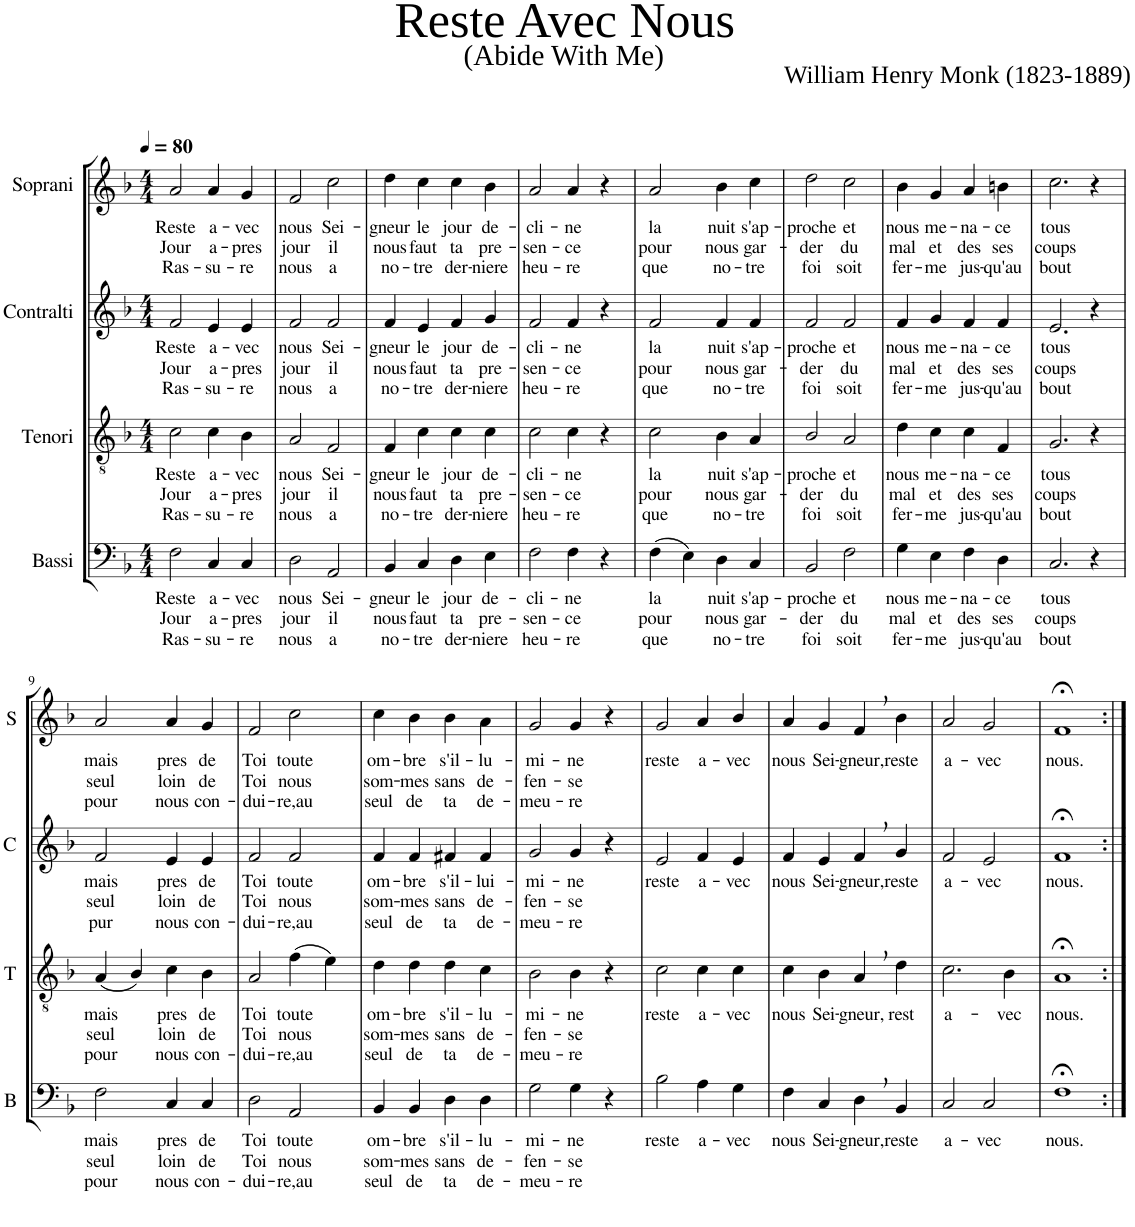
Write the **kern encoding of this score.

**kern	**text	**text	**text	**kern	**text	**text	**text	**kern	**text	**text	**text	**kern	**text	**text	**text
*part4	*part4	*part4	*part4	*part3	*part3	*part3	*part3	*part2	*part2	*part2	*part2	*part1	*part1	*part1	*part1
*staff4	*staff4	*staff4	*staff4	*staff3	*staff3	*staff3	*staff3	*staff2	*staff2	*staff2	*staff2	*staff1	*staff1	*staff1	*staff1
*I"Bassi	*	*	*	*I"Tenori	*	*	*	*I"Contralti	*	*	*	*I"Soprani	*	*	*
*I'B	*	*	*	*I'T	*	*	*	*I'C	*	*	*	*I'S	*	*	*
*clefF4	*	*	*	*clefGv2	*	*	*	*clefG2	*	*	*	*clefG2	*	*	*
*	*	*	*	*	*	*	*	*	*	*	*	*Trd1c2	*	*	*
*k[b-]	*	*	*	*k[b-]	*	*	*	*k[b-]	*	*	*	*k[b-]	*	*	*
*M4/4	*	*	*	*M4/4	*	*	*	*M4/4	*	*	*	*M4/4	*	*	*
*MM80	*	*	*	*MM80	*	*	*	*MM80	*	*	*	*MM80	*	*	*
=1	=1	=1	=1	=1	=1	=1	=1	=1	=1	=1	=1	=1	=1	=1	=1
!	!LO:LY:b	!LO:LY:b	!LO:LY:b	!	!LO:LY:b	!LO:LY:b	!LO:LY:b	!	!LO:LY:b	!LO:LY:b	!LO:LY:b	!	!LO:LY:b	!LO:LY:b	!LO:LY:b
2F\	Reste	Jour	Ras-	2c\	Reste	Jour	Ras-	2f/	Reste	Jour	Ras-	2a/	Reste	Jour	Ras-
!	!LO:LY:b	!LO:LY:b	!LO:LY:b	!	!LO:LY:b	!LO:LY:b	!LO:LY:b	!	!LO:LY:b	!LO:LY:b	!LO:LY:b	!	!LO:LY:b	!LO:LY:b	!LO:LY:b
4C/	a-	a-	-su-	4c\	a-	a-	-su-	4e/	a-	a-	-su-	4a/	a-	a-	-su-
!	!LO:LY:b	!LO:LY:b	!LO:LY:b	!	!LO:LY:b	!LO:LY:b	!LO:LY:b	!	!LO:LY:b	!LO:LY:b	!LO:LY:b	!	!LO:LY:b	!LO:LY:b	!LO:LY:b
4C/	-vec	-pres	-re	4B-\	-vec	-pres	-re	4e/	-vec	-pres	-re	4g/	-vec	-pres	-re
=2	=2	=2	=2	=2	=2	=2	=2	=2	=2	=2	=2	=2	=2	=2	=2
!	!LO:LY:b	!LO:LY:b	!LO:LY:b	!	!LO:LY:b	!LO:LY:b	!LO:LY:b	!	!LO:LY:b	!LO:LY:b	!LO:LY:b	!	!LO:LY:b	!LO:LY:b	!LO:LY:b
2D\	nous	jour	nous	2A/	nous	jour	nous	2f/	nous	jour	nous	2f/	nous	jour	nous
!	!LO:LY:b	!LO:LY:b	!LO:LY:b	!	!LO:LY:b	!LO:LY:b	!LO:LY:b	!	!LO:LY:b	!LO:LY:b	!LO:LY:b	!	!LO:LY:b	!LO:LY:b	!LO:LY:b
2AA/	Sei-	il	a	2F/	Sei-	il	a	2f/	Sei-	il	a	2cc\	Sei-	il	a
=3	=3	=3	=3	=3	=3	=3	=3	=3	=3	=3	=3	=3	=3	=3	=3
!	!LO:LY:b	!LO:LY:b	!LO:LY:b	!	!LO:LY:b	!LO:LY:b	!LO:LY:b	!	!LO:LY:b	!LO:LY:b	!LO:LY:b	!	!LO:LY:b	!LO:LY:b	!LO:LY:b
4BB-/	-gneur	nous	no-	4F/	-gneur	nous	no-	4f/	-gneur	nous	no-	4dd\	-gneur	nous	no-
!	!LO:LY:b	!LO:LY:b	!LO:LY:b	!	!LO:LY:b	!LO:LY:b	!LO:LY:b	!	!LO:LY:b	!LO:LY:b	!LO:LY:b	!	!LO:LY:b	!LO:LY:b	!LO:LY:b
4C/	le	faut	-tre	4c\	le	faut	-tre	4e/	le	faut	-tre	4cc\	le	faut	-tre
!	!LO:LY:b	!LO:LY:b	!LO:LY:b	!	!LO:LY:b	!LO:LY:b	!LO:LY:b	!	!LO:LY:b	!LO:LY:b	!LO:LY:b	!	!LO:LY:b	!LO:LY:b	!LO:LY:b
4D\	jour	ta	der-	4c\	jour	ta	der-	4f/	jour	ta	der-	4cc\	jour	ta	der-
!	!LO:LY:b	!LO:LY:b	!LO:LY:b	!	!LO:LY:b	!LO:LY:b	!LO:LY:b	!	!LO:LY:b	!LO:LY:b	!LO:LY:b	!	!LO:LY:b	!LO:LY:b	!LO:LY:b
4E\	de-	pre-	-niere	4c\	de-	pre-	-niere	4g/	de-	pre-	-niere	4b-\	de-	pre-	-niere
=4	=4	=4	=4	=4	=4	=4	=4	=4	=4	=4	=4	=4	=4	=4	=4
!	!LO:LY:b	!LO:LY:b	!LO:LY:b	!	!LO:LY:b	!LO:LY:b	!LO:LY:b	!	!LO:LY:b	!LO:LY:b	!LO:LY:b	!	!LO:LY:b	!LO:LY:b	!LO:LY:b
2F\	-cli-	-sen-	heu-	2c\	-cli-	-sen-	heu-	2f/	-cli-	-sen-	heu-	2a/	-cli-	-sen-	heu-
!	!LO:LY:b	!LO:LY:b	!LO:LY:b	!	!LO:LY:b	!LO:LY:b	!LO:LY:b	!	!LO:LY:b	!LO:LY:b	!LO:LY:b	!	!LO:LY:b	!LO:LY:b	!LO:LY:b
4F\	-ne	-ce	-re	4c\	-ne	-ce	-re	4f/	-ne	-ce	-re	4a/	-ne	-ce	-re
4r	.	.	.	4r	.	.	.	4r	.	.	.	4r	.	.	.
=5	=5	=5	=5	=5	=5	=5	=5	=5	=5	=5	=5	=5	=5	=5	=5
!	!LO:LY:b	!LO:LY:b	!LO:LY:b	!	!LO:LY:b	!LO:LY:b	!LO:LY:b	!	!LO:LY:b	!LO:LY:b	!LO:LY:b	!	!LO:LY:b	!LO:LY:b	!LO:LY:b
(4F\	la	pour	que	2c\	la	pour	que	2f/	la	pour	que	2a/	la	pour	que
4E\)	.	.	.	.	.	.	.	.	.	.	.	.	.	.	.
!	!LO:LY:b	!LO:LY:b	!LO:LY:b	!	!LO:LY:b	!LO:LY:b	!LO:LY:b	!	!LO:LY:b	!LO:LY:b	!LO:LY:b	!	!LO:LY:b	!LO:LY:b	!LO:LY:b
4D\	nuit	nous	no-	4B-\	nuit	nous	no-	4f/	nuit	nous	no-	4b-\	nuit	nous	no-
!	!LO:LY:b	!LO:LY:b	!LO:LY:b	!	!LO:LY:b	!LO:LY:b	!LO:LY:b	!	!LO:LY:b	!LO:LY:b	!LO:LY:b	!	!LO:LY:b	!LO:LY:b	!LO:LY:b
4C/	s'ap-	gar-	-tre	4A/	s'ap-	gar-	-tre	4f/	s'ap-	gar-	-tre	4cc\	s'ap-	gar-	-tre
=6	=6	=6	=6	=6	=6	=6	=6	=6	=6	=6	=6	=6	=6	=6	=6
!	!LO:LY:b	!LO:LY:b	!LO:LY:b	!	!LO:LY:b	!LO:LY:b	!LO:LY:b	!	!LO:LY:b	!LO:LY:b	!LO:LY:b	!	!LO:LY:b	!LO:LY:b	!LO:LY:b
2BB-/	-proche	-der	foi	2B-/	-proche	-der	foi	2f/	-proche	-der	foi	2dd\	-proche	-der	foi
!	!LO:LY:b	!LO:LY:b	!LO:LY:b	!	!LO:LY:b	!LO:LY:b	!LO:LY:b	!	!LO:LY:b	!LO:LY:b	!LO:LY:b	!	!LO:LY:b	!LO:LY:b	!LO:LY:b
2F\	et	du	soit	2A/	et	du	soit	2f/	et	du	soit	2cc\	et	du	soit
=7	=7	=7	=7	=7	=7	=7	=7	=7	=7	=7	=7	=7	=7	=7	=7
!	!LO:LY:b	!LO:LY:b	!LO:LY:b	!	!LO:LY:b	!LO:LY:b	!LO:LY:b	!	!LO:LY:b	!LO:LY:b	!LO:LY:b	!	!LO:LY:b	!LO:LY:b	!LO:LY:b
4G\	nous	mal	fer-	4d\	nous	mal	fer-	4f/	nous	mal	fer-	4b-\	nous	mal	fer-
!	!LO:LY:b	!LO:LY:b	!LO:LY:b	!	!LO:LY:b	!LO:LY:b	!LO:LY:b	!	!LO:LY:b	!LO:LY:b	!LO:LY:b	!	!LO:LY:b	!LO:LY:b	!LO:LY:b
4E\	me-	et	-me	4c\	me-	et	-me	4g/	me-	et	-me	4g/	me-	et	-me
!	!LO:LY:b	!LO:LY:b	!LO:LY:b	!	!LO:LY:b	!LO:LY:b	!LO:LY:b	!	!LO:LY:b	!LO:LY:b	!LO:LY:b	!	!LO:LY:b	!LO:LY:b	!LO:LY:b
4F\	-na-	des	jus-	4c\	-na-	des	jus-	4f/	-na-	des	jus-	4a/	-na-	des	jus-
!	!LO:LY:b	!LO:LY:b	!LO:LY:b	!	!LO:LY:b	!LO:LY:b	!LO:LY:b	!	!LO:LY:b	!LO:LY:b	!LO:LY:b	!	!LO:LY:b	!LO:LY:b	!LO:LY:b
4D\	-ce	ses	-qu'au	4F/	-ce	ses	-qu'au	4f/	-ce	ses	-qu'au	4bn\	-ce	ses	-qu'au
=8	=8	=8	=8	=8	=8	=8	=8	=8	=8	=8	=8	=8	=8	=8	=8
!	!LO:LY:b	!LO:LY:b	!LO:LY:b	!	!LO:LY:b	!LO:LY:b	!LO:LY:b	!	!LO:LY:b	!LO:LY:b	!LO:LY:b	!	!LO:LY:b	!LO:LY:b	!LO:LY:b
2.C/	tous	coups	bout	2.G/	tous	coups	bout	2.e/	tous	coups	bout	2.cc\	tous	coups	bout
4r	.	.	.	4r	.	.	.	4r	.	.	.	4r	.	.	.
!!LO:LB:g=z
=9	=9	=9	=9	=9	=9	=9	=9	=9	=9	=9	=9	=9	=9	=9	=9
!	!LO:LY:b	!LO:LY:b	!LO:LY:b	!	!LO:LY:b	!LO:LY:b	!LO:LY:b	!	!LO:LY:b	!LO:LY:b	!LO:LY:b	!	!LO:LY:b	!LO:LY:b	!LO:LY:b
2F\	mais	seul	pour	(4A/	mais	seul	pour	2f/	mais	seul	pur	2a/	mais	seul	pour
.	.	.	.	4B-/)	.	.	.	.	.	.	.	.	.	.	.
!	!LO:LY:b	!LO:LY:b	!LO:LY:b	!	!LO:LY:b	!LO:LY:b	!LO:LY:b	!	!LO:LY:b	!LO:LY:b	!LO:LY:b	!	!LO:LY:b	!LO:LY:b	!LO:LY:b
4C/	pres	loin	nous	4c\	pres	loin	nous	4e/	pres	loin	nous	4a/	pres	loin	nous
!	!LO:LY:b	!LO:LY:b	!LO:LY:b	!	!LO:LY:b	!LO:LY:b	!LO:LY:b	!	!LO:LY:b	!LO:LY:b	!LO:LY:b	!	!LO:LY:b	!LO:LY:b	!LO:LY:b
4C/	de	de	con-	4B-\	de	de	con-	4e/	de	de	con-	4g/	de	de	con-
=10	=10	=10	=10	=10	=10	=10	=10	=10	=10	=10	=10	=10	=10	=10	=10
!	!LO:LY:b	!LO:LY:b	!LO:LY:b	!	!LO:LY:b	!LO:LY:b	!LO:LY:b	!	!LO:LY:b	!LO:LY:b	!LO:LY:b	!	!LO:LY:b	!LO:LY:b	!LO:LY:b
2D\	Toi	Toi	-dui-	2A/	Toi	Toi	-dui-	2f/	Toi	Toi	-dui-	2f/	Toi	Toi	-dui-
!	!LO:LY:b	!LO:LY:b	!LO:LY:b	!	!LO:LY:b	!LO:LY:b	!LO:LY:b	!	!LO:LY:b	!LO:LY:b	!LO:LY:b	!	!LO:LY:b	!LO:LY:b	!LO:LY:b
2AA/	toute	nous	-re,au	(4f\	toute	nous	-re,au	2f/	toute	nous	-re,au	2cc\	toute	nous	-re,au
.	.	.	.	4e\)	.	.	.	.	.	.	.	.	.	.	.
=11	=11	=11	=11	=11	=11	=11	=11	=11	=11	=11	=11	=11	=11	=11	=11
!	!LO:LY:b	!LO:LY:b	!LO:LY:b	!	!LO:LY:b	!LO:LY:b	!LO:LY:b	!	!LO:LY:b	!LO:LY:b	!LO:LY:b	!	!LO:LY:b	!LO:LY:b	!LO:LY:b
4BB-/	om-	som-	seul	4d\	om-	som-	seul	4f/	om-	som-	seul	4cc\	om-	som-	seul
!	!LO:LY:b	!LO:LY:b	!LO:LY:b	!	!LO:LY:b	!LO:LY:b	!LO:LY:b	!	!LO:LY:b	!LO:LY:b	!LO:LY:b	!	!LO:LY:b	!LO:LY:b	!LO:LY:b
4BB-/	-bre	-mes	de	4d\	-bre	-mes	de	4f/	-bre	-mes	de	4b-\	-bre	-mes	de
!	!LO:LY:b	!LO:LY:b	!LO:LY:b	!	!LO:LY:b	!LO:LY:b	!LO:LY:b	!	!LO:LY:b	!LO:LY:b	!LO:LY:b	!	!LO:LY:b	!LO:LY:b	!LO:LY:b
4D\	s'il-	sans	ta	4d\	s'il-	sans	ta	4f#X/	s'il-	sans	ta	4b-\	s'il-	sans	ta
!	!LO:LY:b	!LO:LY:b	!LO:LY:b	!	!LO:LY:b	!LO:LY:b	!LO:LY:b	!	!LO:LY:b	!LO:LY:b	!LO:LY:b	!	!LO:LY:b	!LO:LY:b	!LO:LY:b
4D\	-lu-	de-	de-	4c\	-lu-	de-	de-	4f#/	-lui-	de-	de-	4a\	-lu-	de-	de-
=12	=12	=12	=12	=12	=12	=12	=12	=12	=12	=12	=12	=12	=12	=12	=12
!	!LO:LY:b	!LO:LY:b	!LO:LY:b	!	!LO:LY:b	!LO:LY:b	!LO:LY:b	!	!LO:LY:b	!LO:LY:b	!LO:LY:b	!	!LO:LY:b	!LO:LY:b	!LO:LY:b
2G\	-mi-	-fen-	-meu-	2B-\	-mi-	-fen-	-meu-	2g/	-mi-	-fen-	-meu-	2g/	-mi-	-fen-	-meu-
!	!LO:LY:b	!LO:LY:b	!LO:LY:b	!	!LO:LY:b	!LO:LY:b	!LO:LY:b	!	!LO:LY:b	!LO:LY:b	!LO:LY:b	!	!LO:LY:b	!LO:LY:b	!LO:LY:b
4G\	-ne	-se	-re	4B-\	-ne	-se	-re	4g/	-ne	-se	-re	4g/	-ne	-se	-re
4r	.	.	.	4r	.	.	.	4r	.	.	.	4r	.	.	.
=13	=13	=13	=13	=13	=13	=13	=13	=13	=13	=13	=13	=13	=13	=13	=13
!	!LO:LY:b	!	!	!	!LO:LY:b	!	!	!	!LO:LY:b	!	!	!	!LO:LY:b	!	!
2B-\	reste	.	.	2c\	reste	.	.	2e/	reste	.	.	2g/	reste	.	.
!	!LO:LY:b	!	!	!	!LO:LY:b	!	!	!	!LO:LY:b	!	!	!	!LO:LY:b	!	!
4A\	a-	.	.	4c\	a-	.	.	4f/	a-	.	.	4a/	a-	.	.
!	!LO:LY:b	!	!	!	!LO:LY:b	!	!	!	!LO:LY:b	!	!	!	!LO:LY:b	!	!
4G\	-vec	.	.	4c\	-vec	.	.	4e/	-vec	.	.	4b-/	-vec	.	.
=14	=14	=14	=14	=14	=14	=14	=14	=14	=14	=14	=14	=14	=14	=14	=14
!	!LO:LY:b	!	!	!	!LO:LY:b	!	!	!	!LO:LY:b	!	!	!	!LO:LY:b	!	!
4F\	nous	.	.	4c\	nous	.	.	4f/	nous	.	.	4a/	nous	.	.
!	!LO:LY:b	!	!	!	!LO:LY:b	!	!	!	!LO:LY:b	!	!	!	!LO:LY:b	!	!
4C/	Sei-	.	.	4B-\	Sei-	.	.	4e/	Sei-	.	.	4g/	Sei-	.	.
!	!LO:LY:b	!	!	!	!LO:LY:b	!	!	!	!LO:LY:b	!	!	!	!LO:LY:b	!	!
4D,\	-gneur,	.	.	4A,/	-gneur,	.	.	4f,/	-gneur,	.	.	4f,/	-gneur,	.	.
!	!LO:LY:b	!	!	!	!LO:LY:b	!	!	!	!LO:LY:b	!	!	!	!LO:LY:b	!	!
4BB-/	reste	.	.	4d\	rest	.	.	4g/	reste	.	.	4b-\	reste	.	.
=15	=15	=15	=15	=15	=15	=15	=15	=15	=15	=15	=15	=15	=15	=15	=15
!	!LO:LY:b	!	!	!	!LO:LY:b	!	!	!	!LO:LY:b	!	!	!	!LO:LY:b	!	!
2C/	a-	.	.	2.c\	a-	.	.	2f/	a-	.	.	2a/	a-	.	.
!	!LO:LY:b	!	!	!	!	!	!	!	!LO:LY:b	!	!	!	!LO:LY:b	!	!
2C/	-vec	.	.	.	.	.	.	2e/	-vec	.	.	2g/	-vec	.	.
!	!	!	!	!	!LO:LY:b	!	!	!	!	!	!	!	!	!	!
.	.	.	.	4B-\	-vec	.	.	.	.	.	.	.	.	.	.
=16	=16	=16	=16	=16	=16	=16	=16	=16	=16	=16	=16	=16	=16	=16	=16
!	!LO:LY:b	!	!	!	!LO:LY:b	!	!	!	!LO:LY:b	!	!	!	!LO:LY:b	!	!
1F;<	nous.	.	.	1A;<	nous.	.	.	1f;<	nous.	.	.	1f;<	nous.	.	.
=:|!	=:|!	=:|!	=:|!	=:|!	=:|!	=:|!	=:|!	=:|!	=:|!	=:|!	=:|!	=:|!	=:|!	=:|!	=:|!
*-	*-	*-	*-	*-	*-	*-	*-	*-	*-	*-	*-	*-	*-	*-	*-
